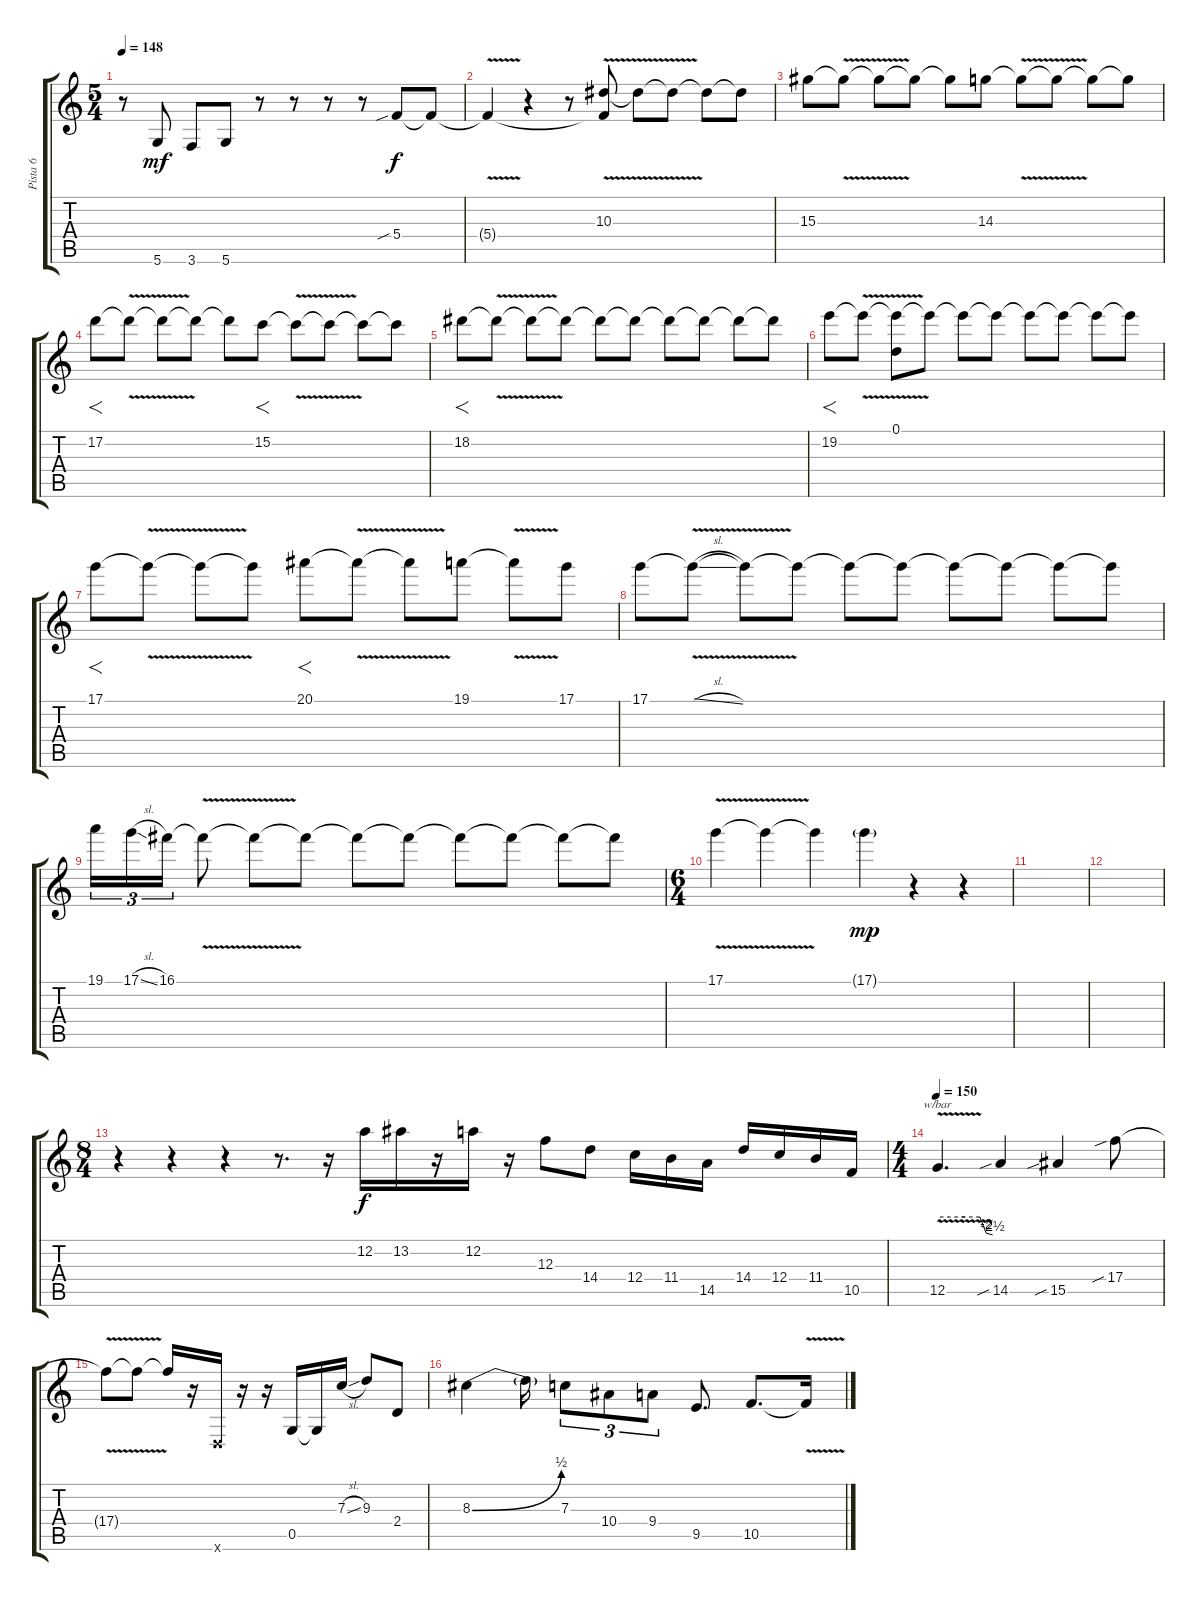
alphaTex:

\track ("Pista 6" "Pista 6") {instrument acousticguitarsteel}
\staff {score tabs}
\tuning (D4 A3 F3 C3 G2 D2) {hide}
\ts (5 4)
\tempo 148
\clef g2
\ks c
r.8{dy mf} 5.6.8 3.6.8 5.6.8 r.8 r.8 r.8 r.8 5.4{sib}.8{dy f} 5.4{t}.8 |
5.4{v t}.4 r.4 r.8 (10.3 5.4{t}).8 10.3{v t}.8 10.3{t}.8 10.3{t}.8 10.3{t}.8 |
15.3.8 15.3{v t}.8 15.3{t}.8 15.3{t}.8 15.3{t}.8 14.3.8 14.3{v t}.8 14.3{t}.8 14.3{t}.8 14.3{t}.8 |
17.2.8{f} 17.2{v t}.8 17.2{t}.8 17.2{t}.8 17.2{t}.8 15.2.8{f} 15.2{v t}.8 15.2{t}.8 15.2{t}.8 15.2{t}.8 |
18.2.8{f} 18.2{v t}.8 18.2{t}.8 18.2{t}.8 18.2{t}.8 18.2{t}.8 18.2{t}.8 18.2{t}.8 18.2{t}.8 18.2{t}.8 |
19.2.8{f} 19.2{v t}.8 (0.1 19.2{t}).8 19.2{t}.8 19.2{t}.8 19.2{t}.8 19.2{t}.8 19.2{t}.8 19.2{t}.8 19.2{t}.8 |
17.1.8{f} 17.1{v t}.8 17.1{t}.8 17.1{t}.8 20.1.8{f} 20.1{v t}.8 20.1{t}.8 19.1.8 19.1{v t}.8 17.1.8 |
17.1.8 17.1{v sl t}.8 17.1{t}.8 17.1{t}.8 17.1{t}.8 17.1{t}.8 17.1{t}.8 17.1{t}.8 17.1{t}.8 17.1{t}.8 |
19.1.16{tu (3 2)} 17.1{sl}.16{tu (3 2)} 16.1.16{tu (3 2)} 16.1{v t}.8 16.1{t}.8 16.1{t}.8 16.1{t}.8 16.1{t}.8 16.1{t}.8 16.1{t}.8 16.1{t}.8 16.1{t}.8 |
\ts (6 4)
17.1{v}.4{volume 0} 17.1{t}.4 17.1{t}.4 17.1{g}.4{dy mp} r.4 r.4 |
|
|
\ts (8 4)
r.4 r.4 r.4 r.8{d volume 16 instrument distortionguitar} r.16 12.2.16{dy f} 13.2.16 r.16 12.2.16 r.16 12.3.8 14.4.8 12.4.16 11.4.16 14.5.16 14.4.16 12.4.16 11.4.16 10.5.16 |
\ts (4 4)
\tempo 150
12.5{v}.4{d tbe (custom default 0 0 30 0 46 0 53 -8 60 -10)} 14.5{sib}.4 15.5{sib}.4 17.4{sib}.8 |
17.4{v t}.8 17.4{t}.8 17.4{t}.16 r.16 0.6{x}.16 r.16 r.16 0.5.16 0.5{t}.16 7.3{sl}.16 9.3.8 2.4.8 |
8.3{be (bend 0 0 60 2)}.4 8.3{t}.16 7.3.8{tu (3 2)} 10.4.8{tu (3 2)} 9.4.8{tu (3 2)} 9.5.8{d} 10.5.8{d} 10.5{v t}.16
